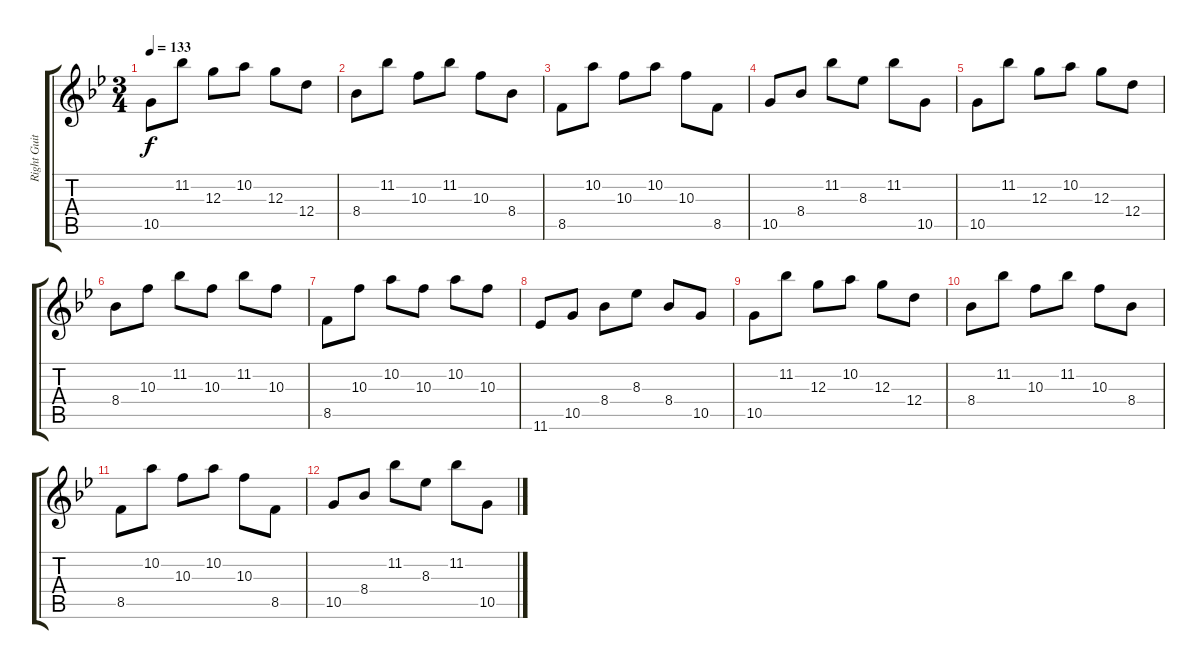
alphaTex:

\track ("Right Guitar" "Right Guit") {instrument acousticguitarnylon}
\staff {score tabs}
\tuning (E4 B3 G3 D3 A2 E2) {hide}
\ts (3 4)
\tempo 133
\clef g2
\ks gminor
10.5.8{dy f volume 6} 11.2.8 12.3.8 10.2.8 12.3.8 12.4.8 |
8.4.8 11.2.8 10.3.8 11.2.8 10.3.8 8.4.8 |
8.5.8 10.2.8 10.3.8 10.2.8 10.3.8 8.5.8 |
10.5.8 8.4.8 11.2.8 8.3.8 11.2.8 10.5.8 |
10.5.8 11.2.8 12.3.8 10.2.8 12.3.8 12.4.8 |
8.4.8 10.3.8 11.2.8 10.3.8 11.2.8 10.3.8 |
8.5.8{volume 0} 10.3.8 10.2.8 10.3.8 10.2.8 10.3.8 |
11.6.8 10.5.8 8.4.8 8.3.8 8.4.8 10.5.8 |
10.5.8 11.2.8 12.3.8 10.2.8 12.3.8 12.4.8 |
8.4.8 11.2.8 10.3.8 11.2.8 10.3.8 8.4.8 |
8.5.8 10.2.8 10.3.8 10.2.8 10.3.8 8.5.8 |
10.5.8 8.4.8 11.2.8 8.3.8 11.2.8 10.5.8
